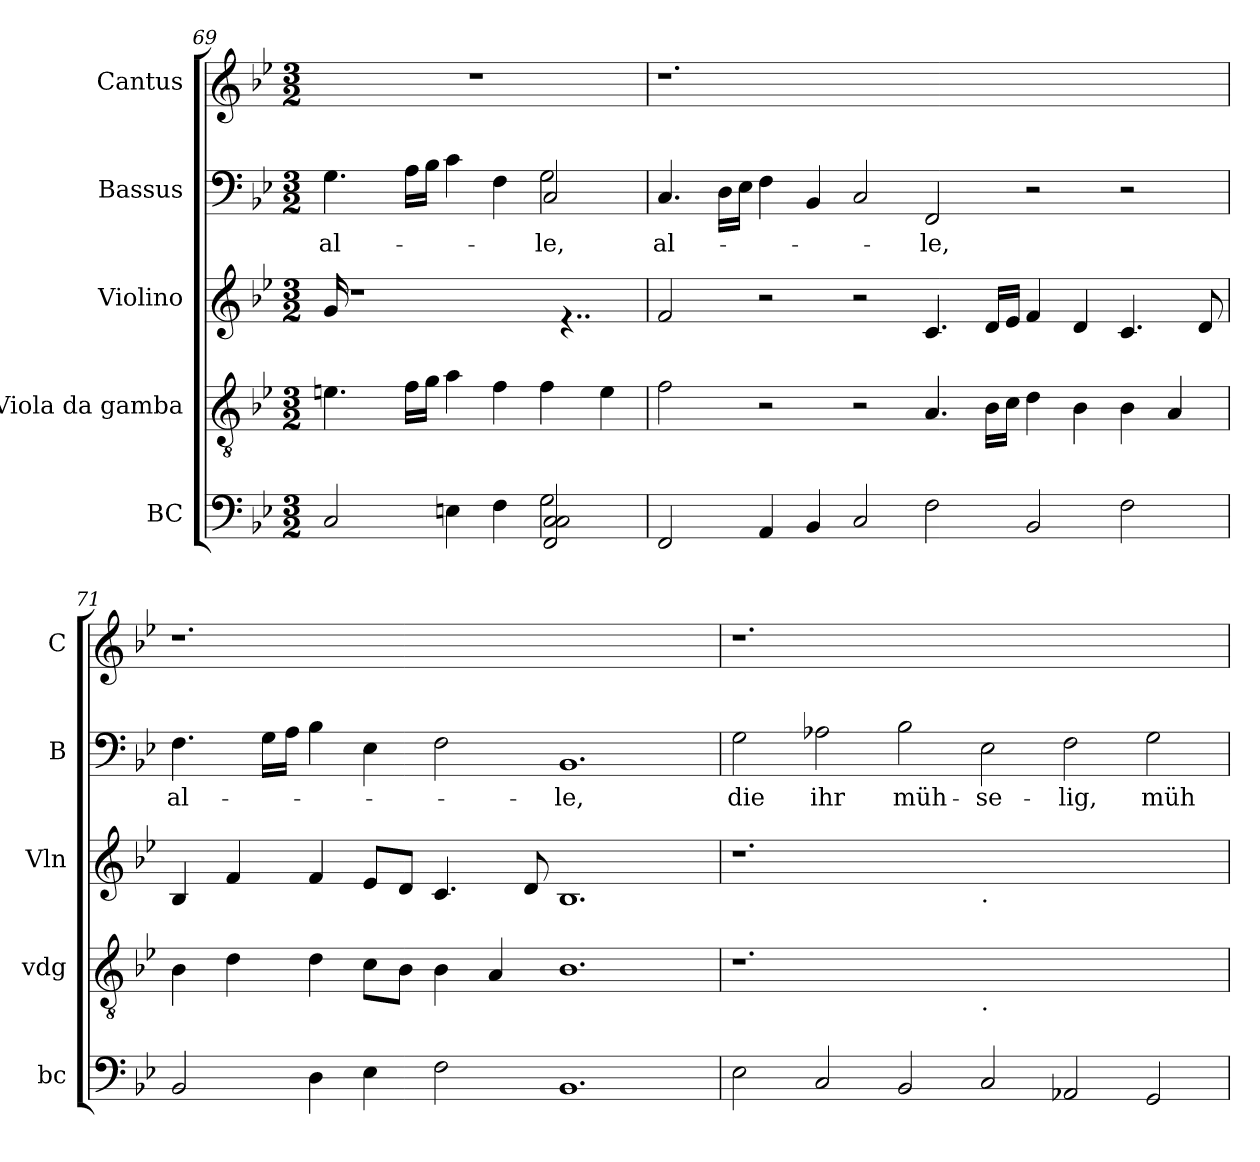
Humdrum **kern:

**kern	**kern	**kern	**kern	**text	**kern
*part5	*part4	*part3	*part2	*part2	*part1
*staff5	*staff4	*staff3	*staff2	*staff2	*staff1
*I"BC	*I"Viola da gamba	*I"Violino	*I"Bassus	*	*I"Cantus
*I'bc	*I'vdg	*I'Vln	*I'B	*	*I'C
*clefF4	*clefGv2	*clefG2	*clefF4	*	*clefG2
*k[b-e-]	*k[b-e-]	*k[b-e-]	*k[b-e-]	*	*k[b-e-]
*B-:	*B-:	*B-:	*B-:	*	*B-:
*M3/2	*M3/2	*M3/2	*M3/2	*	*M3/2
=69	=69	=69	=69	=69	=69
*^	*	*	*	*	*
!	!	!	!	!	!LO:LY:b	!
*	*	*	*	*^	*	*
2C/	1ryy	4.en\	16g/	4.G\	1ryy	al-	1.r
.	.	.	1r	.	.	.	.
.	.	16f\LL	.	16A\LL	.	.	.
.	.	16g\JJ	.	16B-\JJ	.	.	.
4En\	.	4a\	.	4c\	.	.	.
4F\	.	4f\	.	4F\	.	.	.
!	!	!	!	!	!	!LO:LY:b	!
2G\	2FF/ 2C/ 2C/	4f\	.	2G\	2C/	-le,	.
.	.	.	4..rf	.	.	.	.
.	.	4e\	.	.	.	.	.
*v	*v	*	*	*v	*v	*	*
=70	=70	=70	=70	=70	=70
!	!	!	!	!LO:LY:b	!
2FF/	2f\	2f/	4.C/	al-	1.r
.	.	.	16D\LL	.	.
.	.	.	16E-\JJ	.	.
4AA/	2r	2r	4F\	.	.
4BB-/	.	.	4BB-/	.	.
2C/	2r	2r	2C/	.	.
!	!	!	!	!LO:LY:b	!
2F\	4.A/	4.c/	2FF/	-le,	1.ryy
.	16B-\LL	16d/LL	.	.	.
.	16c\JJ	16e-/JJ	.	.	.
2BB-/	4d\	4f/	2r	.	.
.	4B-\	4d/	.	.	.
2F\	4B-\	4.c/	2r	.	.
.	4A/	.	.	.	.
.	.	8d/	.	.	.
=71	=71	=71	=71	=71	=71
!	!	!	!	!LO:LY:b	!
2BB-/	4B-\	4B-/	4.F\	al-	1.r
.	4d\	4f/	.	.	.
.	.	.	16G\LL	.	.
.	.	.	16A\JJ	.	.
4D\	4d\	4f/	4B-\	.	.
4E-\	8c\L	8e-/L	4E-\	.	.
.	8B-\J	8d/J	.	.	.
2F\	4B-\	4.c/	2F\	.	.
.	4A/	.	.	.	.
.	.	8d/	.	.	.
!	!	!	!	!LO:LY:b	!
1.BB-	1.B-	1.B-	1.BB-	-le,	1.ryy
!!LO:LB:g=z
=72	=72	=72	=72	=72	=72
!	!	!	!	!LO:LY:b	!
2E-\	1.r	1.r	2G\	die	1.r
!	!	!	!	!LO:LY:b	!
2C/	.	.	2A-X\	ihr	.
!	!	!	!	!LO:LY:b	!
2BB-/	.	.	2B-\	müh-	.
!	!	!LO:TX:b:t=.	!	!	!
!	!LO:TX:b:t=.	!	!	!	!
!	!	!	!	!LO:LY:b	!
2C/	1.ryy	1.ryy	2E-\	-se-	1.ryy
!	!	!	!	!LO:LY:b	!
2AA-X/	.	.	2F\	-lig,	.
!	!	!	!	!LO:LY:b	!
2GG/	.	.	2G\	müh-	.
=	=	=	=	=	=
*-	*-	*-	*-	*-	*-
